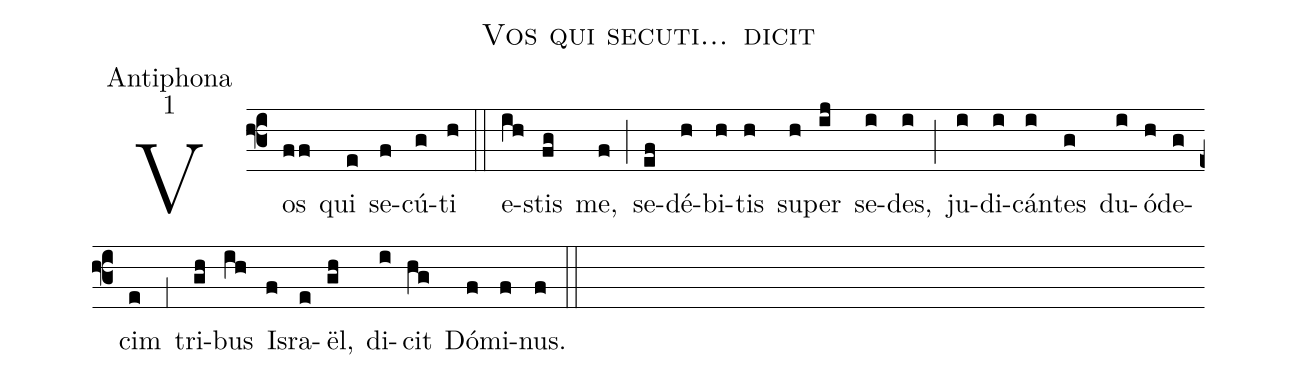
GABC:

name:Vos qui secuti... dicit;
office-part:Antiphona;
mode:1;
%%
(f3) Vos(ff) qui(e) se(f)cú(g)ti(h) (::) e(ih)stis(fg) me,(f) (;) se(ef)dé(h)bi(h)tis(h) su(h)per(ij) se(i)des,(i) (;) ju(i)di(i)cán(i)tes(g) du(i)ó(h)de(g)cim(e) (;1) tri(gh)bus(ih) Is(f)ra(e)ël,(gh) di(i)cit(hg) Dó(f)mi(f)nus.(f) (::)
